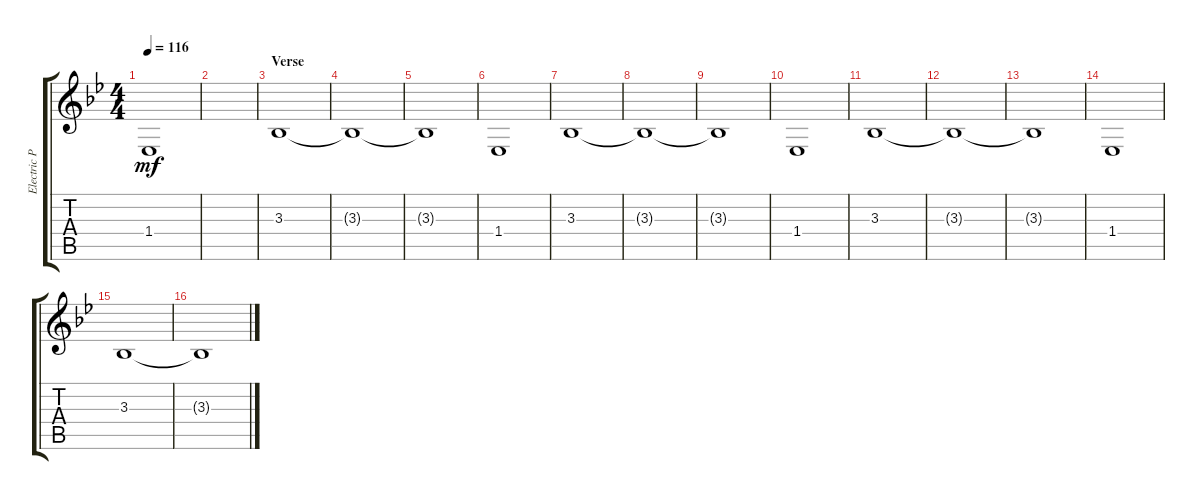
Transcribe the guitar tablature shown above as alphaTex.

\track ("Electric Piano (Staff 1)" "Electric P") {instrument electricpiano1}
\staff {score tabs}
\tuning (E4 B3 G3 D3 A2 E2) {hide}
\ts (4 4)
\tempo 116
\clef g2
\ks bb
1.4.1{dy mf} |
|
\section ("" "Verse")
3.3.1 |
3.3{t}.1 |
3.3{t}.1 |
1.4.1 |
3.3.1 |
3.3{t}.1 |
3.3{t}.1 |
1.4.1 |
3.3.1 |
3.3{t}.1 |
3.3{t}.1 |
1.4.1 |
3.3.1 |
3.3{t}.1
